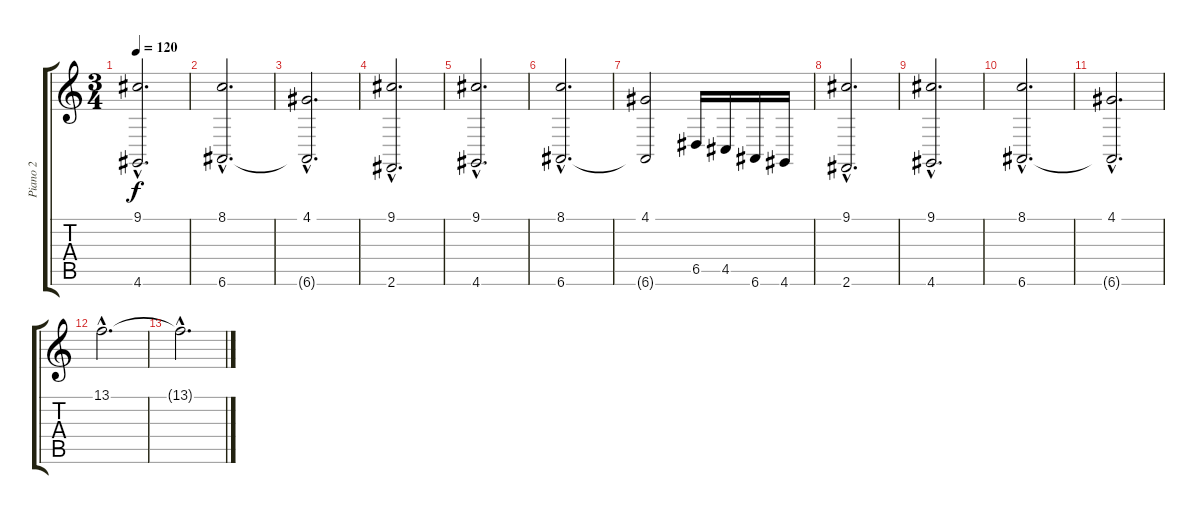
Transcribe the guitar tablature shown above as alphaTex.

\track ("Piano 2" "Piano 2") {instrument acousticgrandpiano}
\staff {score tabs}
\tuning (E4 B3 G3 D3 A2 E2) {hide}
\ts (3 4)
\tempo 120
\clef g2
\ks c
(9.1{hac} 4.6{hac}).2{d dy f} |
(8.1{hac} 6.6{hac}).2{d} |
(4.1{hac} 6.6{hac t}).2{d} |
(9.1{hac} 2.6{hac}).2{d} |
(9.1{hac} 4.6{hac}).2{d} |
(8.1{hac} 6.6{hac}).2{d} |
(4.1 6.6{t}).2 6.5.16 4.5.16 6.6.16 4.6.16 |
(9.1{hac} 2.6{hac}).2{d} |
(9.1{hac} 4.6{hac}).2{d} |
(8.1{hac} 6.6{hac}).2{d} |
(4.1{hac} 6.6{hac t}).2{d} |
13.1{hac}.2{d} |
13.1{hac t}.2{d}
